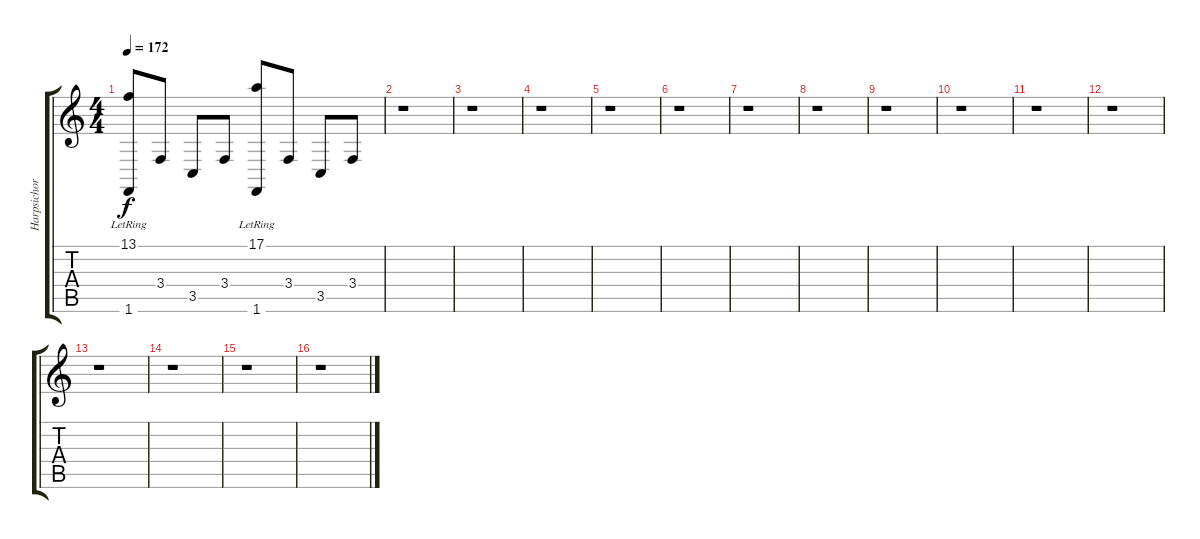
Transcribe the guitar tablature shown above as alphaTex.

\track ("Harpsichord" "Harpsichor") {instrument harpsichord}
\staff {score tabs}
\tuning (E4 B3 G3 D3 A2 E2) {hide}
\ts (4 4)
\tempo 172
\clef g2
\ks c
(13.1{lr} 1.6).8{dy f} 3.4.8 3.5.8 3.4.8 (17.1{lr} 1.6).8 3.4.8 3.5.8 3.4.8 |
r.1 |
r.1 |
r.1 |
r.1 |
\section ("" "")
r.1 |
r.1 |
r.1 |
r.1 |
\section ("" "")
r.1 |
r.1 |
r.1 |
r.1 |
r.1 |
r.1 |
r.1
